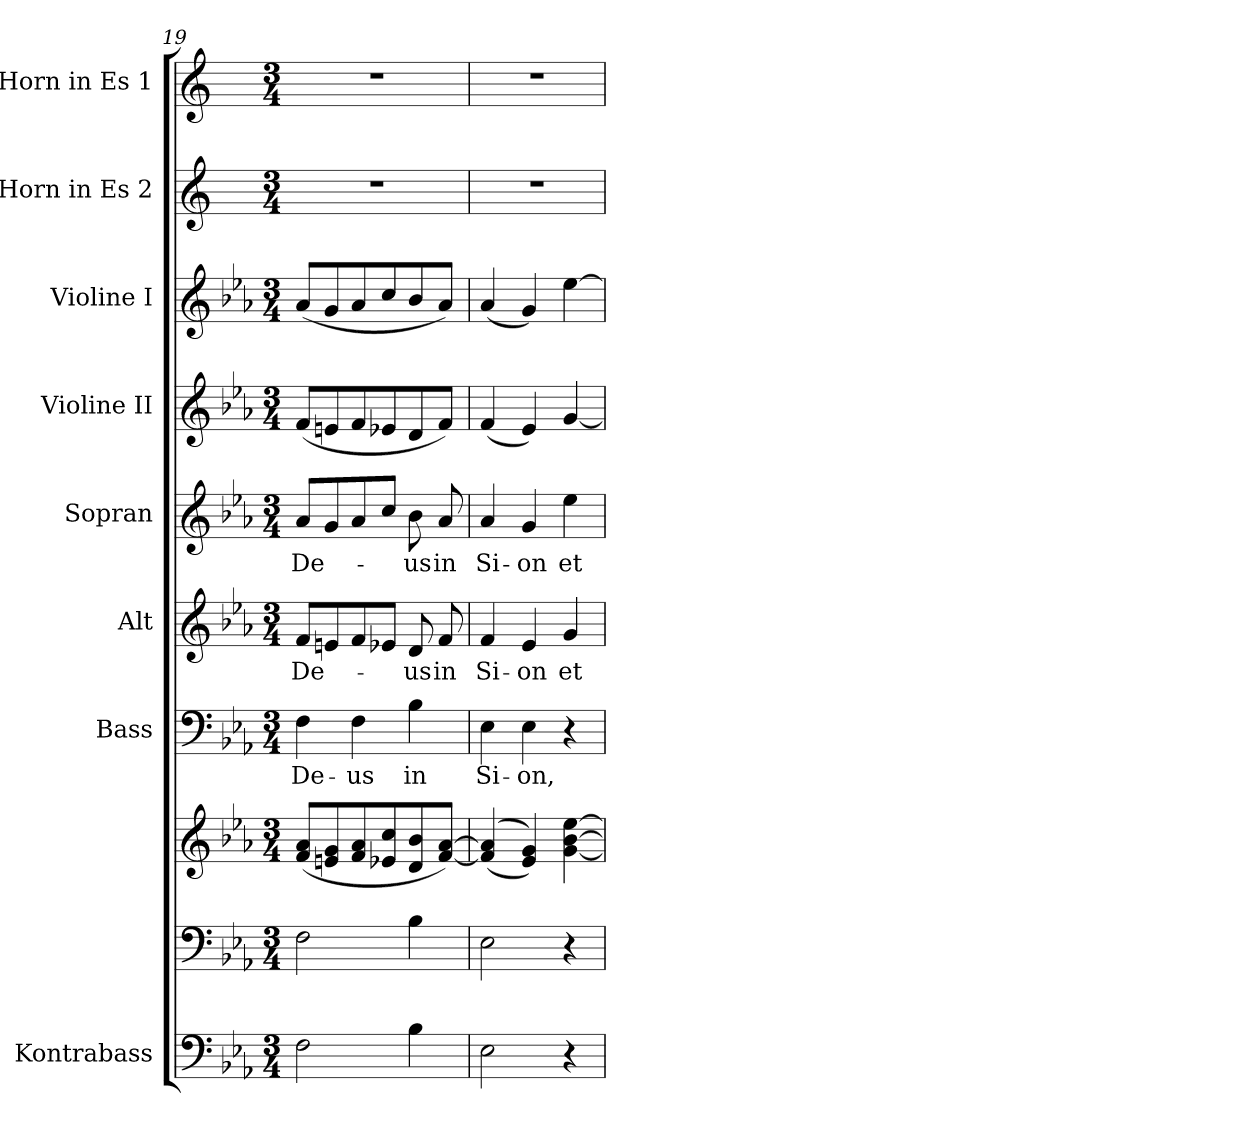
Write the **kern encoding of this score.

**kern	**kern	**kern	**kern	**text	**kern	**text	**kern	**text	**kern	**kern	**kern	**kern
*part9	*part8	*part8	*part7	*part7	*part6	*part6	*part5	*part5	*part4	*part3	*part2	*part1
*staff10	*staff9	*staff8	*staff7	*staff7	*staff6	*staff6	*staff5	*staff5	*staff4	*staff3	*staff2	*staff1
*I"Kontrabass	*	*	*I"Bass	*	*I"Alt	*	*I"Sopran	*	*I"Violine II	*I"Violine I	*I"Horn in Es 2	*I"Horn in Es 1
*I'Kb.	*	*	*I'B.	*	*I'A.	*	*I'S.	*	*I'Vl. II	*I'Vl. I	*	*
*clefF4	*clefF4	*clefG2	*clefF4	*	*clefG2	*	*clefG2	*	*clefG2	*clefG2	*clefG2	*clefG2
*ITrd7c12	*	*	*	*	*	*	*	*	*	*	*ITrd5c9	*ITrd5c9
*k[b-e-a-]	*k[b-e-a-]	*k[b-e-a-]	*k[b-e-a-]	*	*k[b-e-a-]	*	*k[b-e-a-]	*	*k[b-e-a-]	*k[b-e-a-]	*k[b-e-a-]	*k[b-e-a-]
*E-:	*E-:	*E-:	*E-:	*	*E-:	*	*E-:	*	*E-:	*E-:	*E-:	*E-:
*M3/4	*M3/4	*M3/4	*M3/4	*	*M3/4	*	*M3/4	*	*M3/4	*M3/4	*M3/4	*M3/4
=19	=19	=19	=19	=19	=19	=19	=19	=19	=19	=19	=19	=19
!	!	!	!	!LO:LY:b	!	!LO:LY:b	!	!LO:LY:b	!	!	!	!
2FF\	2F\	(<8f/ 8a-/L	4F\	De-	8f/L	De-	8a-/L	De-	(<8f/L	(<8a-/L	2.r	2.r
.	.	8en/ 8g/	.	.	8en/	.	8g/	.	8en/	8g/	.	.
!	!	!	!	!LO:LY:b	!	!	!	!	!	!	!	!
.	.	8f/ 8a-/	4F\	-us	8f/	.	8a-/	.	8f/	8a-/	.	.
.	.	8e-X/ 8cc/	.	.	8e-X/J	.	8cc/J	.	8e-X/	8cc/	.	.
!	!	!	!	!LO:LY:b	!	!LO:LY:b	!	!LO:LY:b	!	!	!	!
4BB-\	4B-\	8d/ 8b-/	4B-\	in	8d/	-us	8b-\	-us	8d/	8b-/	.	.
!	!	!	!	!	!	!LO:LY:b	!	!LO:LY:b	!	!	!	!
.	.	[8f/ [8a-/J)	.	.	8f/	in	8a-/	in	8f/J)	8a-/J)	.	.
=20	=20	=20	=20	=20	=20	=20	=20	=20	=20	=20	=20	=20
!	!	!	!	!LO:LY:b	!	!LO:LY:b	!	!LO:LY:b	!	!	!	!
2EE-\	2E-\	(<(4f/] 4a-/]	4E-\	Si-	4f/	Si-	4a-/	Si-	(<4f/	(<4a-/	2.r	2.r
!	!	!	!	!LO:LY:b	!	!LO:LY:b	!	!LO:LY:b	!	!	!	!
.	.	4e-/ 4g/))	4E-\	-on,	4e-/	-on	4g/	-on	4e-/)	4g/)	.	.
!	!	!	!	!	!	!LO:LY:b	!	!LO:LY:b	!	!	!	!
4r	4r	[4g\ [4b-\ [4ee-\	4r	.	4g/	et	4ee-\	et	[4g/	[4ee-\	.	.
=	=	=	=	=	=	=	=	=	=	=	=	=
*-	*-	*-	*-	*-	*-	*-	*-	*-	*-	*-	*-	*-
